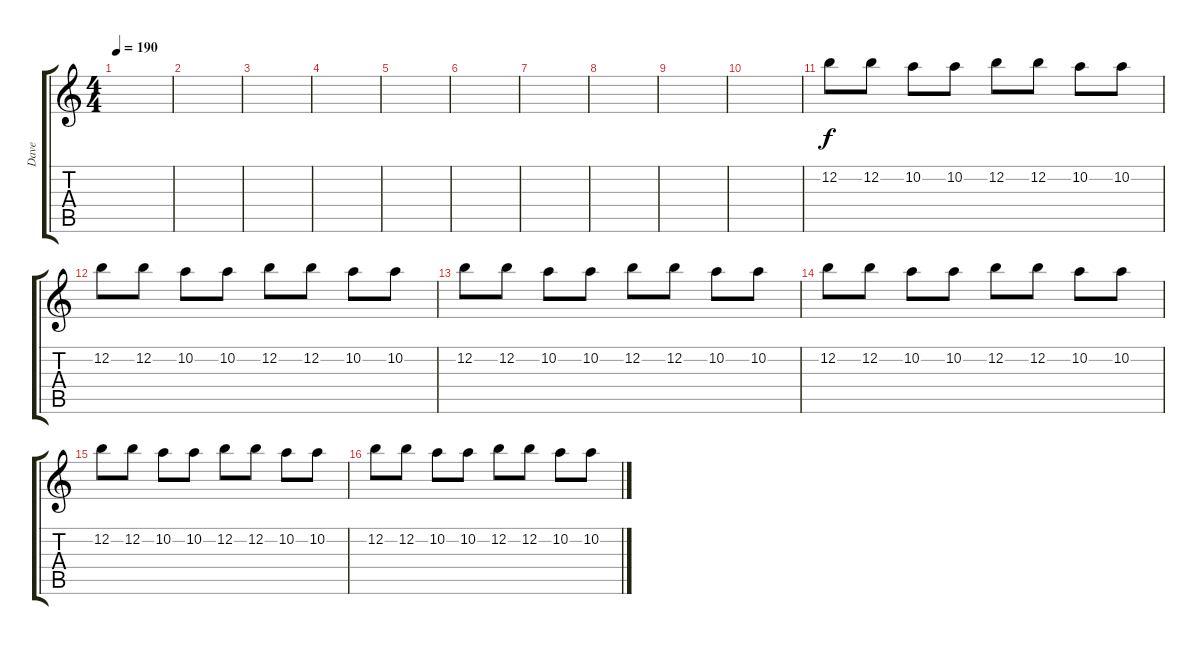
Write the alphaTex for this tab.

\track ("Dave" "Dave") {instrument overdrivenguitar}
\staff {score tabs}
\tuning (E4 B3 G3 D3 A2 E2) {hide}
\ts (4 4)
\tempo 190
\clef g2
\ks c
|
|
|
|
|
|
|
|
|
|
12.2.8 12.2.8 10.2.8 10.2.8 12.2.8 12.2.8 10.2.8 10.2.8 |
12.2.8 12.2.8 10.2.8 10.2.8 12.2.8 12.2.8 10.2.8 10.2.8 |
12.2.8 12.2.8 10.2.8 10.2.8 12.2.8 12.2.8 10.2.8 10.2.8 |
12.2.8 12.2.8 10.2.8 10.2.8 12.2.8 12.2.8 10.2.8 10.2.8 |
12.2.8 12.2.8 10.2.8 10.2.8 12.2.8 12.2.8 10.2.8 10.2.8 |
12.2.8 12.2.8 10.2.8 10.2.8 12.2.8 12.2.8 10.2.8 10.2.8
